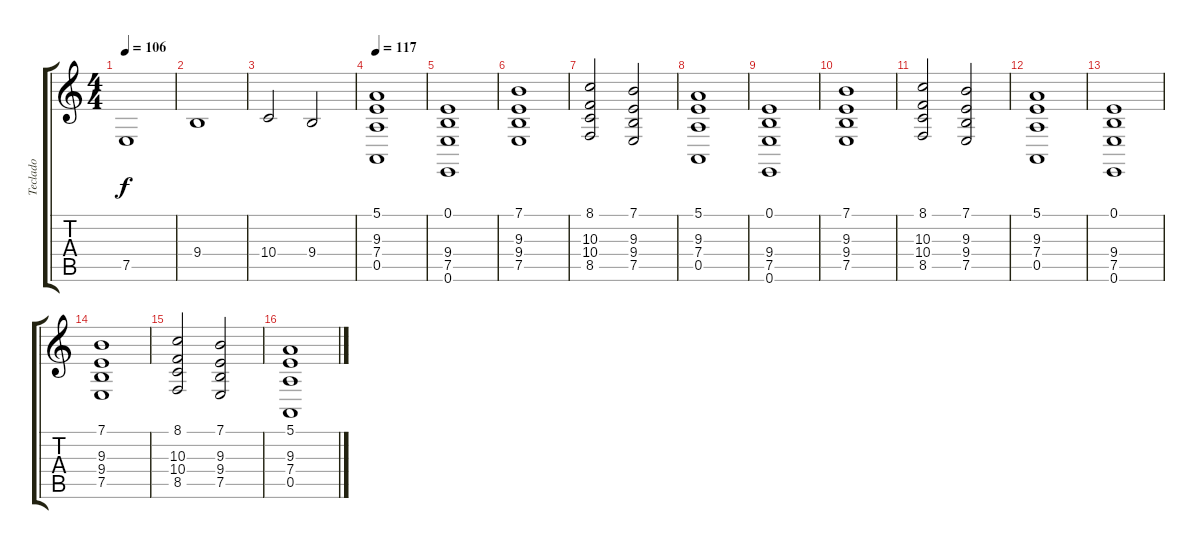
\track ("Teclado" "Teclado") {instrument choiraahs}
\staff {score tabs}
\tuning (E4 B3 G3 D3 A2 E2) {hide}
\ts (4 4)
\tempo 106
\clef g2
\ks c
7.5.1{dy f} |
9.4.1 |
10.4.2 9.4.2 |
\tempo 117
(5.1 9.3 7.4 0.5).1 |
(0.1 9.4 7.5 0.6).1 |
(7.1 9.3 9.4 7.5).1 |
(8.1 10.3 10.4 8.5).2 (7.1 9.3 9.4 7.5).2 |
(5.1 9.3 7.4 0.5).1 |
(0.1 9.4 7.5 0.6).1 |
(7.1 9.3 9.4 7.5).1 |
(8.1 10.3 10.4 8.5).2 (7.1 9.3 9.4 7.5).2 |
(5.1 9.3 7.4 0.5).1 |
(0.1 9.4 7.5 0.6).1 |
(7.1 9.3 9.4 7.5).1 |
(8.1 10.3 10.4 8.5).2 (7.1 9.3 9.4 7.5).2 |
(5.1 9.3 7.4 0.5).1
